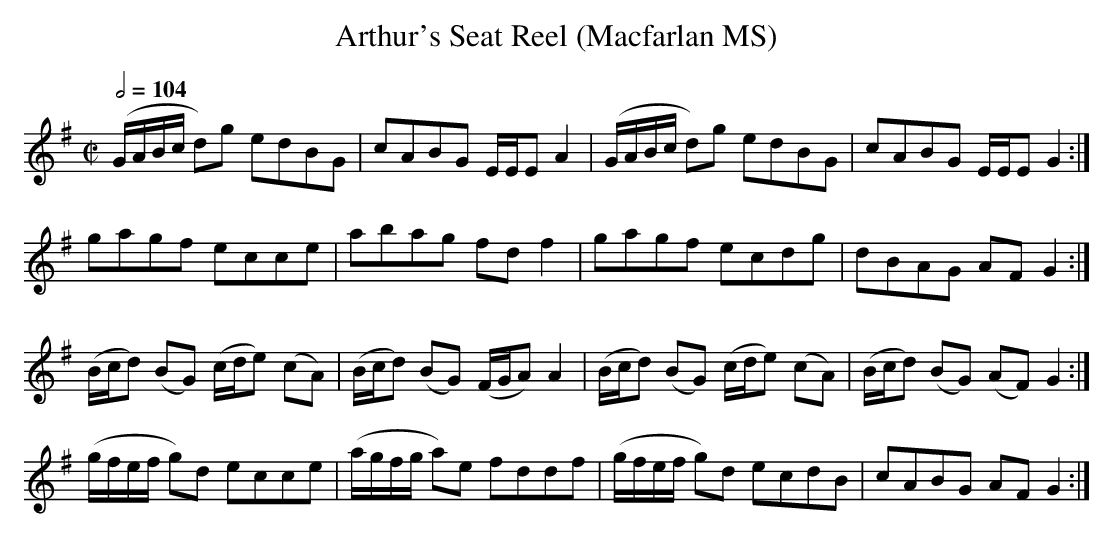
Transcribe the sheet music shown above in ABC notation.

X:1
T:Arthur's Seat Reel (Macfarlan MS)
M:C|
L:1/8
Q:1/2=104
K:G
(G/A/B/c/ d)g  edBG       |cABG           E/E/E  A2 |\
(G/A/B/c/ d)g  edBG       |cABG           E/E/E  G2:|
 gagf          ecce       |abag           fd     f2 |\
 gagf          ecdg       |dBAG           AF     G2:|
(B/c/d)  (BG) (c/d/e) (cA)|(B/c/d)  (BG) (F/G/A) A2 |\
(B/c/d)  (BG) (c/d/e) (cA)|(B/c/d)  (BG) (AF)    G2:|
(g/f/e/f/ g)d  ecce       |(a/g/f/g/ a)e  fddf      |\
(g/f/e/f/ g)d  ecdB       | cABG          AF     G2:|
